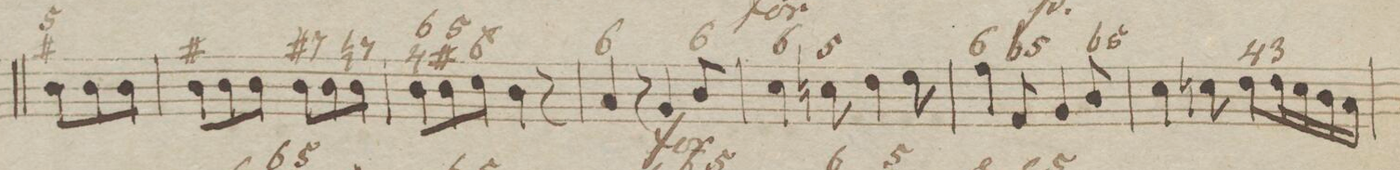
**kern	**fba	**dynam
*I"Organ.	*	*
*clefF4	*	*
*k[b-e-]	*	*
*M6/8	*	*
8D\L	5 #	.
8D\	.	.
8D\J	.	.
=37	=37	=37
8D\L	#	.
8D\	.	.
8D\J	.	.
8D\L	#7	.
8D\	.	.
8D\J	n7	.
=38	=38	=38
8D\L	6 4	.
8D\	5 #	.
8E-\J	6\	.
4D\	.	.
8r	.	.
=39	=39	=39
4C/	6	.
8r	.	.
4BB-/	.	f
8D/	6	.
=40	=40	=40
4E-\	6	.
8En\	5	.
4F\	.	.
8G\	.	.
=41	=41	=41
4A\	6	.
8AA/	-5	.
4BB-/	.	.
8D/	-5	.
=42	=42	=42
4E-\	.	.
8En\	.	.
8F\L	4	.
16F\L	3	.
16E\	.	.
16D\	.	.
16C\JJ	.	.
=43	=43	=43
*-	*-	*-
